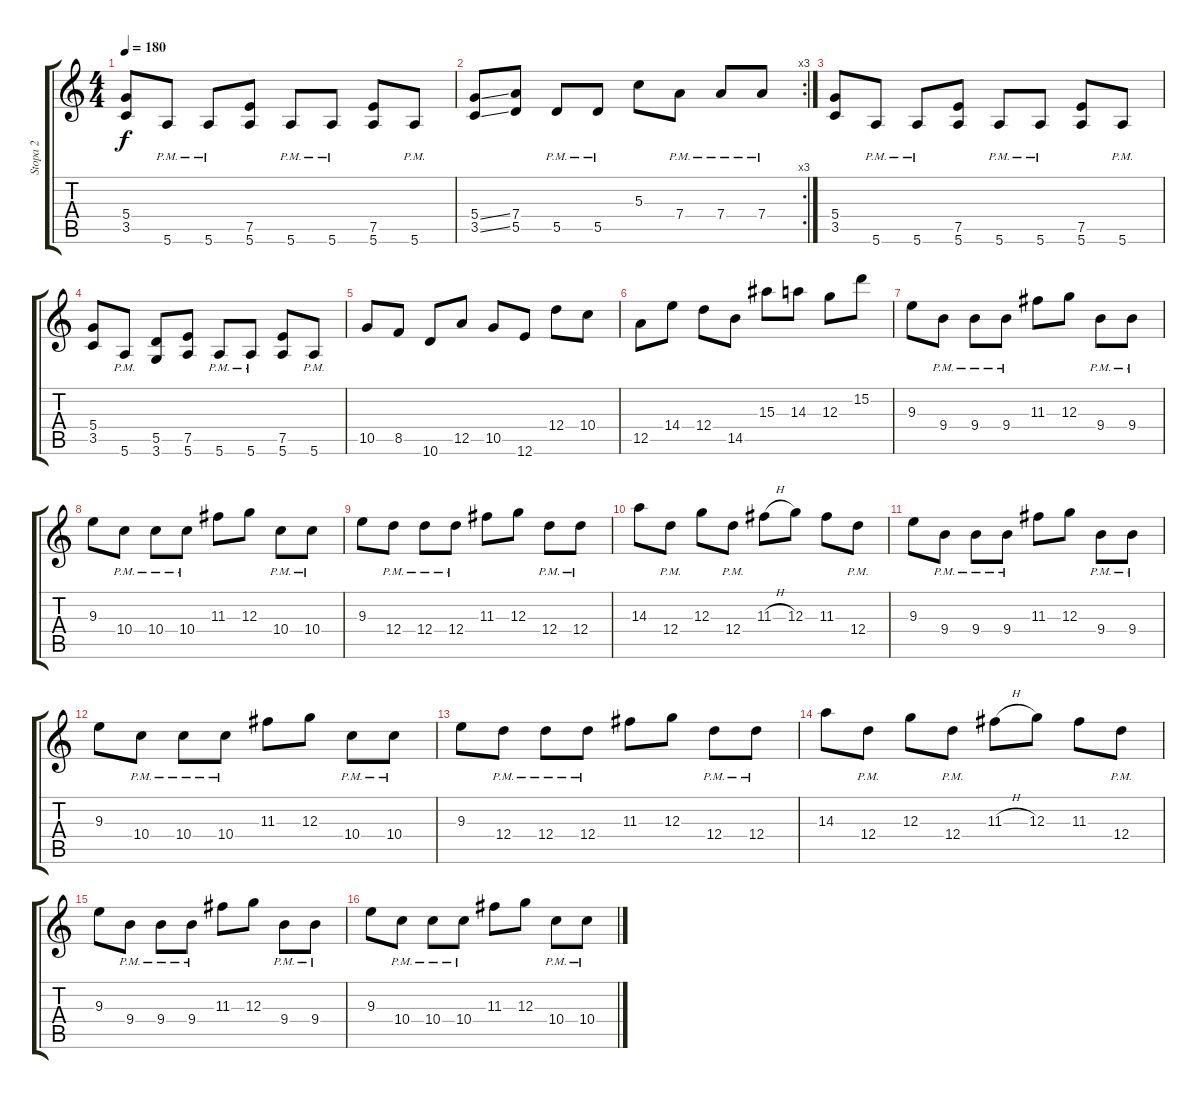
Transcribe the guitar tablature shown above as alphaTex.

\track ("Stopa 2" "Stopa 2") {instrument overdrivenguitar}
\staff {score tabs}
\tuning (E4 B3 G3 D3 A2 E2) {hide}
\ts (4 4)
\tempo 180
\clef g2
\ks c
(5.4 3.5).8{dy f} 5.6{pm}.8 5.6{pm}.8 (7.5 5.6).8 5.6{pm}.8 5.6{pm}.8 (7.5 5.6).8 5.6{pm}.8 |
\rc 3
(5.4{ss} 3.5{ss}).8 (7.4 5.5).8 5.5{pm}.8 5.5{pm}.8 5.3.8 7.4{pm}.8 7.4{pm}.8 7.4{pm}.8 |
(5.4 3.5).8 5.6{pm}.8 5.6{pm}.8 (7.5 5.6).8 5.6{pm}.8 5.6{pm}.8 (7.5 5.6).8 5.6{pm}.8 |
(5.4 3.5).8 5.6{pm}.8 (5.5 3.6).8 (7.5 5.6).8 5.6{pm}.8 5.6{pm}.8 (7.5 5.6).8 5.6{pm}.8 |
10.5.8 8.5.8 10.6.8 12.5.8 10.5.8 12.6.8 12.4.8 10.4.8 |
12.5.8 14.4.8 12.4.8 14.5.8 15.3.8 14.3.8 12.3.8 15.2.8 |
9.3.8 9.4{pm}.8 9.4{pm}.8 9.4{pm}.8 11.3.8 12.3.8 9.4{pm}.8 9.4{pm}.8 |
9.3.8 10.4{pm}.8 10.4{pm}.8 10.4{pm}.8 11.3.8 12.3.8 10.4{pm}.8 10.4{pm}.8 |
9.3.8 12.4{pm}.8 12.4{pm}.8 12.4{pm}.8 11.3.8 12.3.8 12.4{pm}.8 12.4{pm}.8 |
14.3.8 12.4{pm}.8 12.3.8 12.4{pm}.8 11.3{h}.8 12.3.8 11.3.8 12.4{pm}.8 |
9.3.8 9.4{pm}.8 9.4{pm}.8 9.4{pm}.8 11.3.8 12.3.8 9.4{pm}.8 9.4{pm}.8 |
9.3.8 10.4{pm}.8 10.4{pm}.8 10.4{pm}.8 11.3.8 12.3.8 10.4{pm}.8 10.4{pm}.8 |
9.3.8 12.4{pm}.8 12.4{pm}.8 12.4{pm}.8 11.3.8 12.3.8 12.4{pm}.8 12.4{pm}.8 |
14.3.8 12.4{pm}.8 12.3.8 12.4{pm}.8 11.3{h}.8 12.3.8 11.3.8 12.4{pm}.8 |
9.3.8 9.4{pm}.8 9.4{pm}.8 9.4{pm}.8 11.3.8 12.3.8 9.4{pm}.8 9.4{pm}.8 |
9.3.8 10.4{pm}.8 10.4{pm}.8 10.4{pm}.8 11.3.8 12.3.8 10.4{pm}.8 10.4{pm}.8
